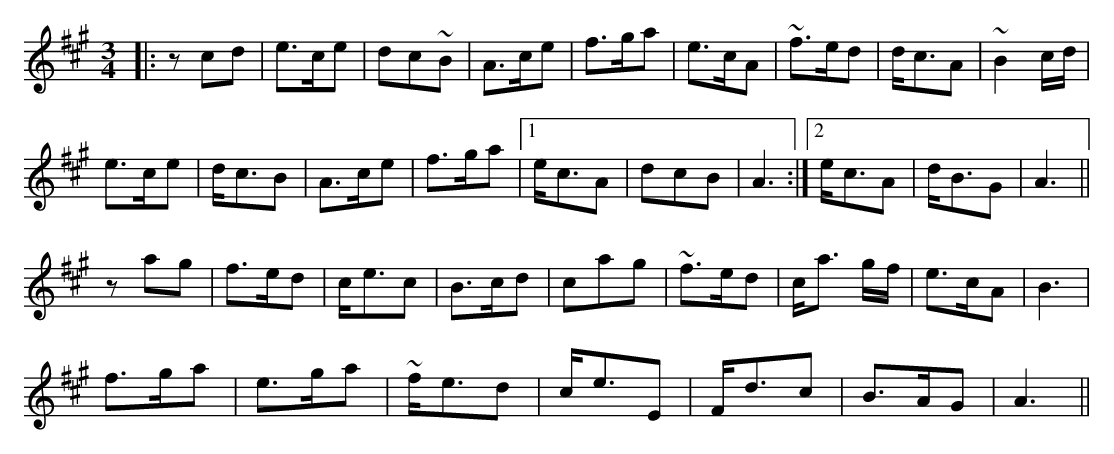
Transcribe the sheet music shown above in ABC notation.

X:1
M:3/4
K:A
|:zcd|e>ce|dc~B|A>ce|f>ga|e>cA|~f>ed|d<cA|~B2 c/d/|
e>ce|d<cB|A>ce|f>ga|1 e<cA|dcB|A3:|2 e<cA|d<BG|A3||
zag|f>ed|c<ec|B>cd|cag|~f>ed|c<a g/f/|e>cA|B3|
f>ga|e>ga|~f<ed|c<eE|F<dc|B>AG|A3||
